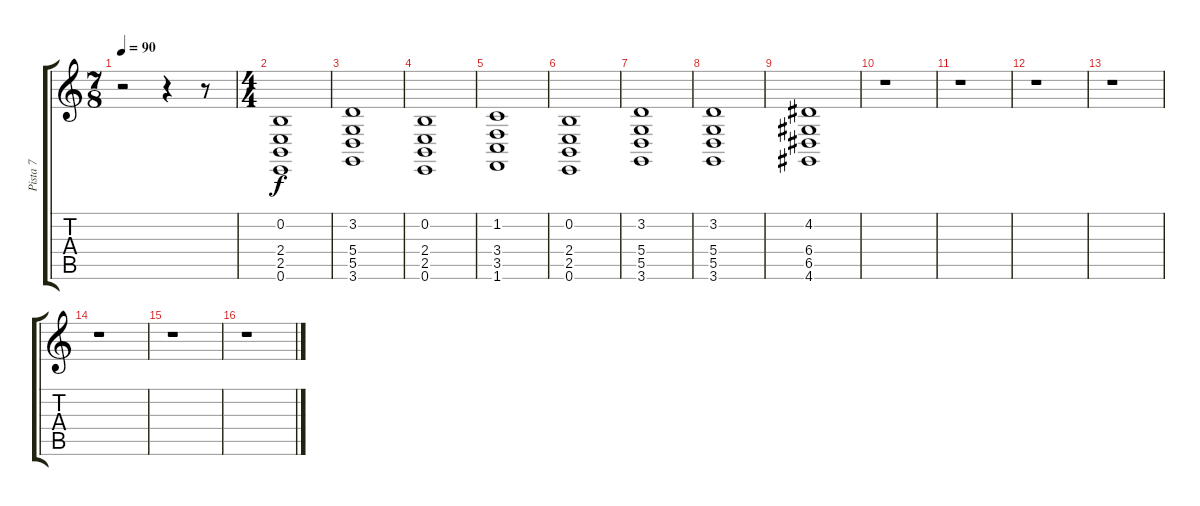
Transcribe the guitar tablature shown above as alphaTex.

\track ("Pista 7" "Pista 7") {instrument pad2warm}
\staff {score tabs}
\tuning (E4 B3 G3 D3 A2 E2) {hide}
\ts (7 8)
\tempo 90
\clef g2
\ks c
r.2{dy f} r.4 r.8 |
\ts (4 4)
(0.2 2.4 2.5 0.6).1 |
(3.2 5.4 5.5 3.6).1 |
(0.2 2.4 2.5 0.6).1 |
(1.2 3.4 3.5 1.6).1 |
(0.2 2.4 2.5 0.6).1 |
(3.2 5.4 5.5 3.6).1 |
(3.2 5.4 5.5 3.6).1 |
(4.2 6.4 6.5 4.6).1 |
r.1 |
r.1 |
r.1 |
r.1 |
r.1 |
r.1 |
r.1
